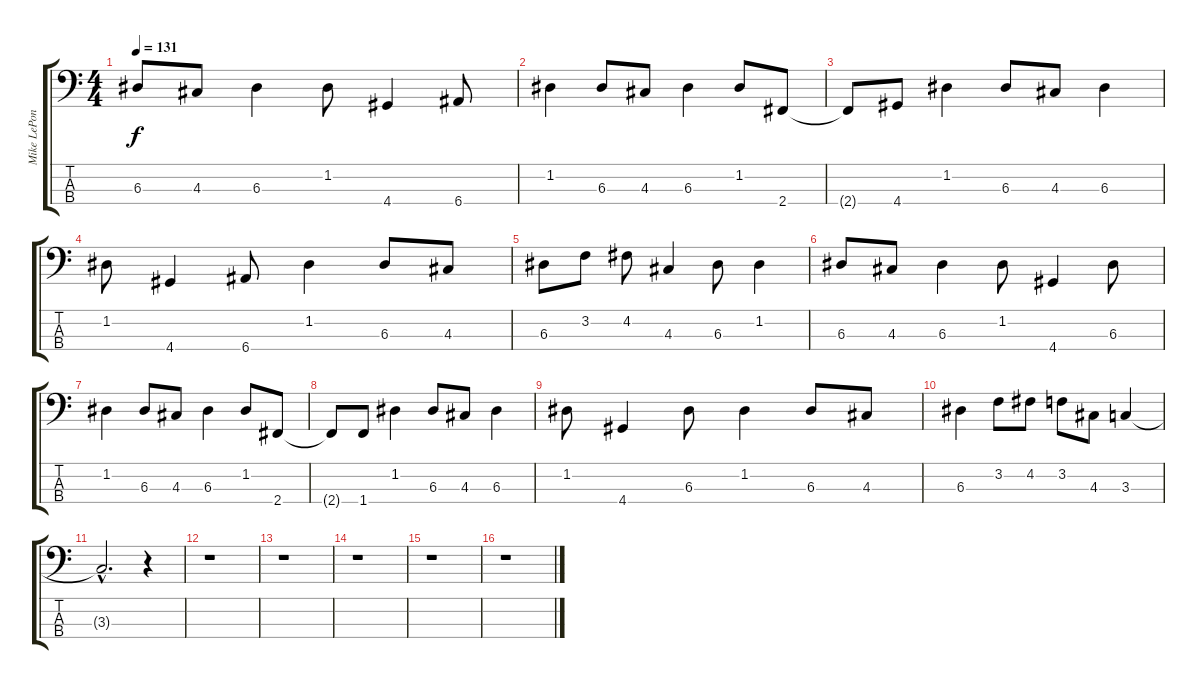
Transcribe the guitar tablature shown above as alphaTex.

\track ("Mike LePond (Bass)" "Mike LePon") {instrument electricbassfinger}
\staff {score tabs}
\tuning (G2 D2 A1 E1) {hide}
\ts (4 4)
\tempo 131
\clef f4
\ks c
6.3.8{dy f} 4.3.8 6.3.4 1.2.8 4.4.4 6.4.8 |
1.2.4 6.3.8 4.3.8 6.3.4 1.2.8 2.4.8 |
2.4{t}.8 4.4.8 1.2.4 6.3.8 4.3.8 6.3.4 |
1.2.8 4.4.4 6.4.8 1.2.4 6.3.8 4.3.8 |
6.3.8 3.2.8 4.2.8 4.3.4 6.3.8 1.2.4 |
6.3.8 4.3.8 6.3.4 1.2.8 4.4.4 6.3.8 |
1.2.4 6.3.8 4.3.8 6.3.4 1.2.8 2.4.8 |
2.4{t}.8 1.4.8 1.2.4 6.3.8 4.3.8 6.3.4 |
1.2.8 4.4.4 6.3.8 1.2.4 6.3.8 4.3.8 |
6.3.4 3.2.8 4.2.8 3.2.8 4.3.8 3.3.4 |
3.3{hac t}.2{d} r.4 |
r.1 |
r.1 |
r.1 |
r.1 |
r.1
